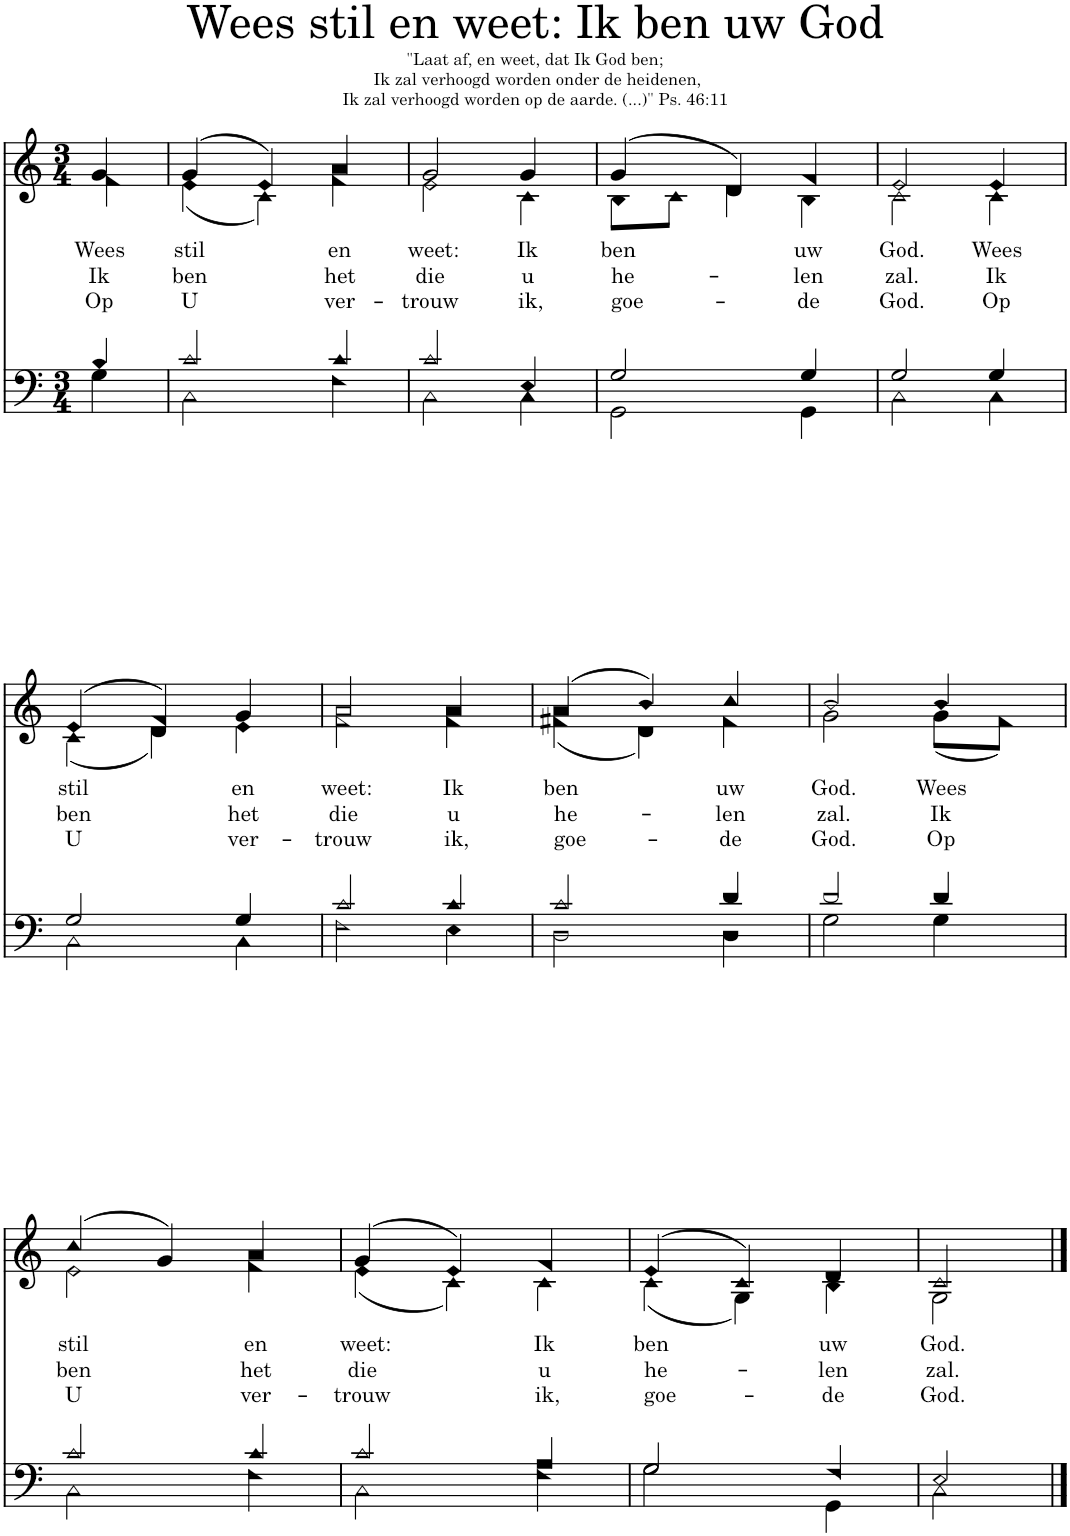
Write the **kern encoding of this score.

**kern	**kern	**text	**text	**text
*part2	*part1	*part1	*part1	*part1
*staff2	*staff1	*staff1	*staff1	*staff1
*I"Men	*I"Women	*	*	*
*clefF4	*clefG2	*	*	*
*k[]	*k[]	*	*	*
*M3/4	*M3/4	*	*	*
=1	=1	=1	=1	=1
*^	*	*	*	*
!	!	!	!LO:LY:b	!LO:LY:b	!LO:LY:b
*	*	*^	*	*	*
4B/	4G\	4g/	4f\	Wees	Ik	Op
=2	=2	=2	=2	=2	=2	=2
!	!	!	!	!LO:LY:b	!LO:LY:b	!LO:LY:b
2c/	2C\	(4g/	(4e\	stil	ben	U
.	.	4e/)	4c\)	.	.	.
!	!	!	!	!LO:LY:b	!LO:LY:b	!LO:LY:b
4c/	4F\	4a/	4f\	en	het	ver-
=3	=3	=3	=3	=3	=3	=3
!	!	!	!	!LO:LY:b	!LO:LY:b	!LO:LY:b
2c/	2C\	2g/	2e\	weet:	die	-trouw
!	!	!	!	!LO:LY:b	!LO:LY:b	!LO:LY:b
4E/	4C\	4g/	4c\	Ik	u	ik,
=4	=4	=4	=4	=4	=4	=4
!	!	!	!	!LO:LY:b	!LO:LY:b	!LO:LY:b
2G/	2GG\	(4g/	8B\L	ben	he-	goe-
.	.	.	8c\J	.	.	.
.	.	4d/)	4d\	.	.	.
!	!	!	!	!LO:LY:b	!LO:LY:b	!LO:LY:b
4G/	4GG\	4f/	4B\	uw	-len	-de
=5	=5	=5	=5	=5	=5	=5
!	!	!	!	!LO:LY:b	!LO:LY:b	!LO:LY:b
2G/	2C\	2e/	2c\	God.	zal.	God.
!	!	!	!	!LO:LY:b	!LO:LY:b	!LO:LY:b
4G/	4C\	4e/	4c\	Wees	Ik	Op
!!LO:LB:g=z	!!
=6	=6	=6	=6	=6	=6	=6
!	!	!	!	!LO:LY:b	!LO:LY:b	!LO:LY:b
2G/	2C\	(4e/	(4c\	stil	ben	U
.	.	4f/)	4d\)	.	.	.
!	!	!	!	!LO:LY:b	!LO:LY:b	!LO:LY:b
4G/	4C\	4g/	4e\	en	het	ver-
=7	=7	=7	=7	=7	=7	=7
!	!	!	!	!LO:LY:b	!LO:LY:b	!LO:LY:b
2c/	2F\	2a/	2f\	weet:	die	-trouw
!	!	!	!	!LO:LY:b	!LO:LY:b	!LO:LY:b
4c/	4E\	4a/	4f\	Ik	u	ik,
=8	=8	=8	=8	=8	=8	=8
!	!	!	!	!LO:LY:b	!LO:LY:b	!LO:LY:b
2c/	2D\	(4a/	(4f#X\	ben	he-	goe-
.	.	4b/)	4d\)	.	.	.
!	!	!	!	!LO:LY:b	!LO:LY:b	!LO:LY:b
4d/	4D\	4cc/	4f#\	uw	-len	-de
=9	=9	=9	=9	=9	=9	=9
!	!	!	!	!LO:LY:b	!LO:LY:b	!LO:LY:b
2d/	2G\	2b/	2g\	God.	zal.	God.
!	!	!	!	!LO:LY:b	!LO:LY:b	!LO:LY:b
4d/	4G\	4b/	(8g\L	Wees	Ik	Op
.	.	.	8f\J)	.	.	.
!!LO:LB:g=z	!!
=10	=10	=10	=10	=10	=10	=10
!	!	!	!	!LO:LY:b	!LO:LY:b	!LO:LY:b
2c/	2C\	(4cc/	2e\	stil	ben	U
.	.	4g/)	.	.	.	.
!	!	!	!	!LO:LY:b	!LO:LY:b	!LO:LY:b
4c/	4F\	4a/	4f\	en	het	ver-
=11	=11	=11	=11	=11	=11	=11
!	!	!	!	!LO:LY:b	!LO:LY:b	!LO:LY:b
2c/	2C\	(4g/	(4e\	weet:	die	-trouw
.	.	4e/)	4c\)	.	.	.
!	!	!	!	!LO:LY:b	!LO:LY:b	!LO:LY:b
4A/	4F\	4f/	4c\	Ik	u	ik,
=12	=12	=12	=12	=12	=12	=12
!	!	!	!	!LO:LY:b	!LO:LY:b	!LO:LY:b
2G/	2G\	(4e/	(4c\	ben	he-	goe-
.	.	4c/)	4G\)	.	.	.
!	!	!	!	!LO:LY:b	!LO:LY:b	!LO:LY:b
4F/	4GG\	4d/	4B\	uw	-len	-de
=13	=13	=13	=13	=13	=13	=13
!	!	!	!	!LO:LY:b	!LO:LY:b	!LO:LY:b
2E/	2C\	2c/	2G\	God.	zal.	God.
*v	*v	*	*	*	*	*
*	*v	*v	*	*	*
==	==	==	==	==
*-	*-	*-	*-	*-
